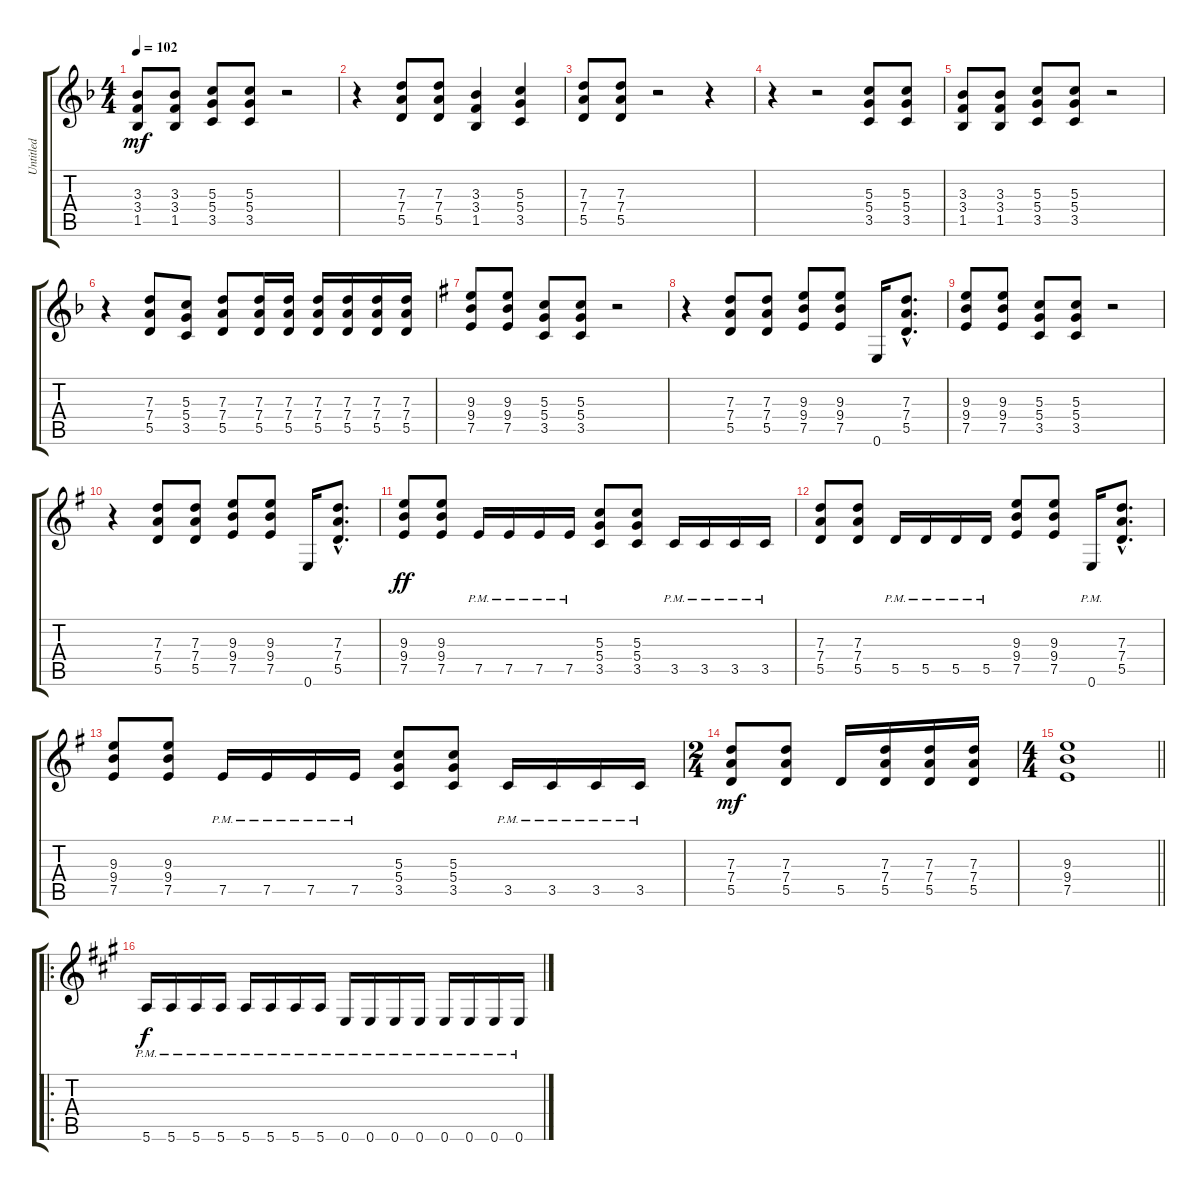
\track ("Untitled" "Untitled") {instrument distortionguitar}
\staff {score tabs}
\tuning (E4 B3 G3 D3 A2 E2) {hide}
\ts (4 4)
\tempo 102
\clef g2
\ks f
(3.3 3.4 1.5).8{dy mf} (3.3 3.4 1.5).8 (5.3 5.4 3.5).8 (5.3 5.4 3.5).8 r.2 |
r.4 (7.3 7.4 5.5).8 (7.3 7.4 5.5).8 (3.3 3.4 1.5).4 (5.3 5.4 3.5).4 |
(7.3 7.4 5.5).8 (7.3 7.4 5.5).8 r.2 r.4 |
r.4 r.2 (5.3 5.4 3.5).8 (5.3 5.4 3.5).8 |
(3.3 3.4 1.5).8 (3.3 3.4 1.5).8 (5.3 5.4 3.5).8 (5.3 5.4 3.5).8 r.2 |
r.4 (7.3 7.4 5.5).8 (5.3 5.4 3.5).8 (7.3 7.4 5.5).8 (7.3 7.4 5.5).16 (7.3 7.4 5.5).16 (7.3 7.4 5.5).16 (7.3 7.4 5.5).16 (7.3 7.4 5.5).16 (7.3 7.4 5.5).16 |
\ks g
(9.3 9.4 7.5).8 (9.3 9.4 7.5).8 (5.3 5.4 3.5).8 (5.3 5.4 3.5).8 r.2 |
r.4 (7.3 7.4 5.5).8 (7.3 7.4 5.5).8 (9.3 9.4 7.5).8 (9.3 9.4 7.5).8 0.6.16 (7.3{hac} 7.4{hac} 5.5{hac}).8{d} |
(9.3 9.4 7.5).8 (9.3 9.4 7.5).8 (5.3 5.4 3.5).8 (5.3 5.4 3.5).8 r.2 |
r.4 (7.3 7.4 5.5).8 (7.3 7.4 5.5).8 (9.3 9.4 7.5).8 (9.3 9.4 7.5).8 0.6.16 (7.3{hac} 7.4{hac} 5.5{hac}).8{d} |
(9.3 9.4 7.5).8{dy ff} (9.3 9.4 7.5).8 7.5{pm}.16 7.5{pm}.16 7.5{pm}.16 7.5{pm}.16 (5.3 5.4 3.5).8 (5.3 5.4 3.5).8 3.5{pm}.16 3.5{pm}.16 3.5{pm}.16 3.5{pm}.16 |
(7.3 7.4 5.5).8 (7.3 7.4 5.5).8 5.5{pm}.16 5.5{pm}.16 5.5{pm}.16 5.5{pm}.16 (9.3 9.4 7.5).8 (9.3 9.4 7.5).8 0.6{pm}.16 (7.3{hac} 7.4{hac} 5.5{hac}).8{d} |
(9.3 9.4 7.5).8 (9.3 9.4 7.5).8 7.5{pm}.16 7.5{pm}.16 7.5{pm}.16 7.5{pm}.16 (5.3 5.4 3.5).8 (5.3 5.4 3.5).8 3.5{pm}.16 3.5{pm}.16 3.5{pm}.16 3.5{pm}.16 |
\ts (2 4)
(7.3 7.4 5.5).8{dy mf} (7.3 7.4 5.5).8 5.5.16 (7.3 7.4 5.5).16 (7.3 7.4 5.5).16 (7.3 7.4 5.5).16 |
\ts (4 4)
\barLineRight lightlight
(9.3 9.4 7.5).1 |
\ro
\ks a
5.6{pm}.16{dy f} 5.6{pm}.16 5.6{pm}.16 5.6{pm}.16 5.6{pm}.16 5.6{pm}.16 5.6{pm}.16 5.6{pm}.16 0.6{pm}.16 0.6{pm}.16 0.6{pm}.16 0.6{pm}.16 0.6{pm}.16 0.6{pm}.16 0.6{pm}.16 0.6{pm}.16
